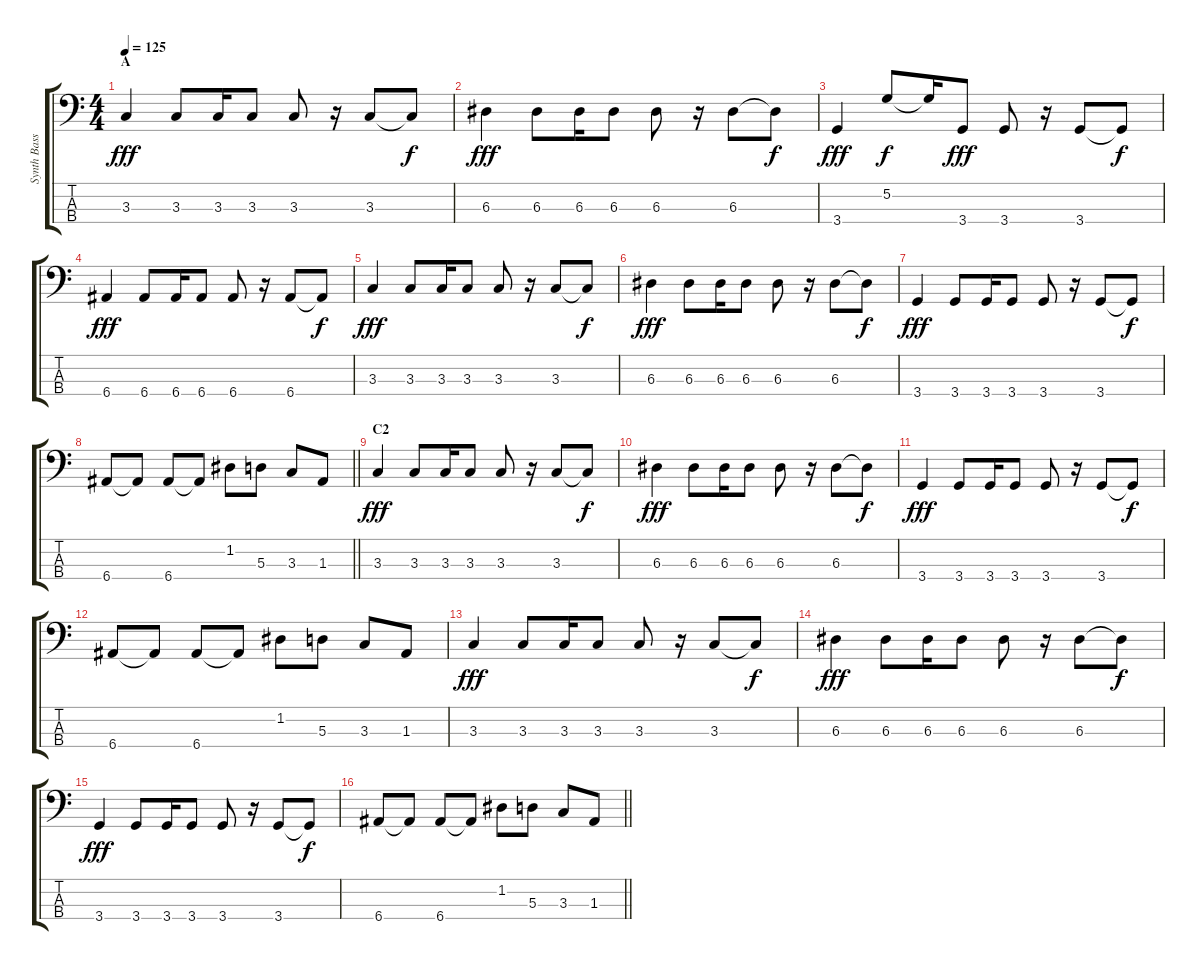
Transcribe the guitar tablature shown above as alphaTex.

\track ("Synth Bass" "Synth Bass") {instrument synthbass2}
\staff {score tabs}
\tuning (G2 D2 A1 E1) {hide}
\ts (4 4)
\section ("" "A")
\tempo 125
\clef f4
\ks c
3.3.4{dy fff} 3.3.8 3.3.16 3.3.8 3.3.8 r.16 3.3.8 3.3{t}.8{dy f} |
6.3.4{dy fff} 6.3.8 6.3.16 6.3.8 6.3.8 r.16 6.3.8 6.3{t}.8{dy f} |
3.4.4{dy fff} 5.2.8{dy f} 5.2{t}.16 3.4.8{dy fff} 3.4.8 r.16 3.4.8 3.4{t}.8{dy f} |
6.4.4{dy fff} 6.4.8 6.4.16 6.4.8 6.4.8 r.16 6.4.8 6.4{t}.8{dy f} |
3.3.4{dy fff} 3.3.8 3.3.16 3.3.8 3.3.8 r.16 3.3.8 3.3{t}.8{dy f} |
6.3.4{dy fff} 6.3.8 6.3.16 6.3.8 6.3.8 r.16 6.3.8 6.3{t}.8{dy f} |
3.4.4{dy fff} 3.4.8 3.4.16 3.4.8 3.4.8 r.16 3.4.8 3.4{t}.8{dy f} |
\barLineRight lightlight
6.4.8 6.4{t}.8 6.4.8 6.4{t}.8 1.2.8 5.3.8 3.3.8 1.3.8 |
\section ("" "C2")
3.3.4{dy fff} 3.3.8 3.3.16 3.3.8 3.3.8 r.16 3.3.8 3.3{t}.8{dy f} |
6.3.4{dy fff} 6.3.8 6.3.16 6.3.8 6.3.8 r.16 6.3.8 6.3{t}.8{dy f} |
3.4.4{dy fff} 3.4.8 3.4.16 3.4.8 3.4.8 r.16 3.4.8 3.4{t}.8{dy f} |
6.4.8 6.4{t}.8 6.4.8 6.4{t}.8 1.2.8 5.3.8 3.3.8 1.3.8 |
3.3.4{dy fff} 3.3.8 3.3.16 3.3.8 3.3.8 r.16 3.3.8 3.3{t}.8{dy f} |
6.3.4{dy fff} 6.3.8 6.3.16 6.3.8 6.3.8 r.16 6.3.8 6.3{t}.8{dy f} |
3.4.4{dy fff} 3.4.8 3.4.16 3.4.8 3.4.8 r.16 3.4.8 3.4{t}.8{dy f} |
\barLineRight lightlight
6.4.8 6.4{t}.8 6.4.8 6.4{t}.8 1.2.8 5.3.8 3.3.8 1.3.8
